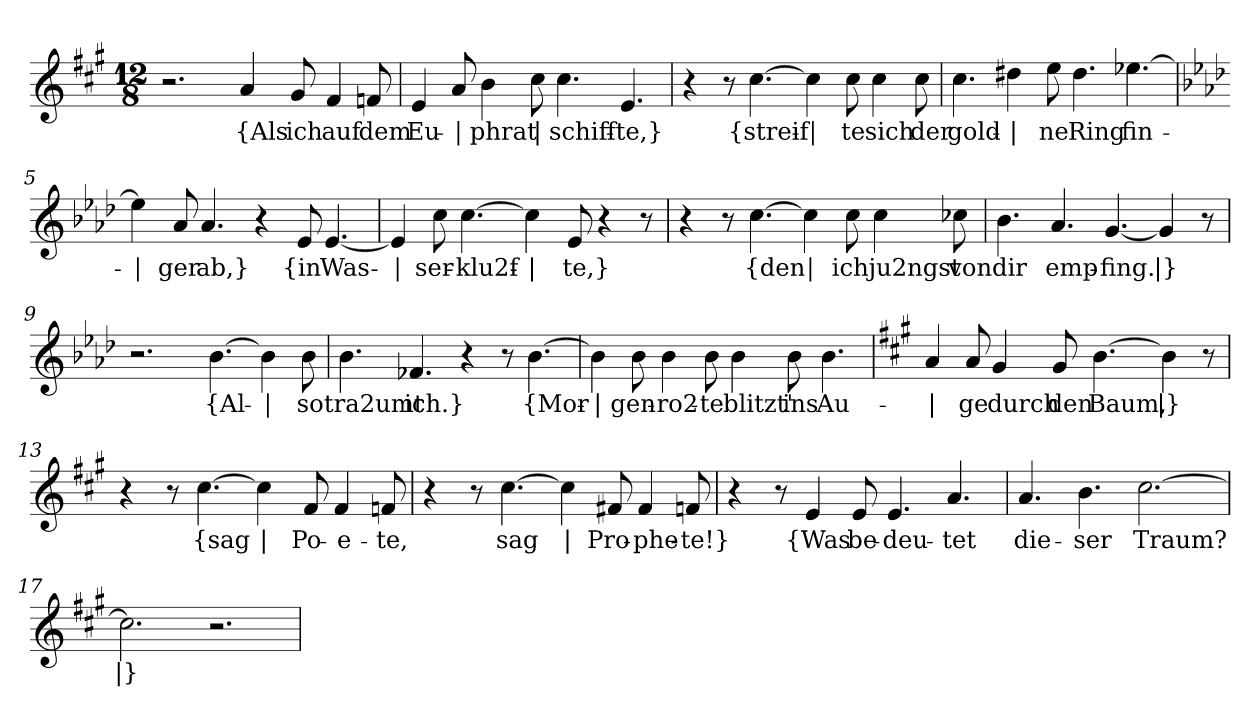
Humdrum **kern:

**kern	**text
*part1	*part1
*staff1	*staff1
*clefG2	*
*k[f#c#g#]	*
*M12/8	*
=1	=1
2.r	.
!	!LO:LY:b
4a/	{Als
!	!LO:LY:b
8g#/	ich
!	!LO:LY:b
4f#/	auf
!	!LO:LY:b
8fn/	dem
=2	=2
!	!LO:LY:b
4e/	Eu-
!	!LO:LY:b
8a/	|
!	!LO:LY:b
4b\	phrat
!	!LO:LY:b
8cc#\	|
!	!LO:LY:b
4.cc#\	schiff-
!	!LO:LY:b
4.e/	-te,}
=3	=3
4r	.
8r	.
!	!LO:LY:b
[4.cc#\	{streif-
!	!LO:LY:b
4cc#\]	|
!	!LO:LY:b
8cc#\	-te
!	!LO:LY:b
4cc#\	sich
!	!LO:LY:b
8cc#\	der
!!LO:LB:g=z
=4	=4
!	!LO:LY:b
4.cc#\	gold-
!	!LO:LY:b
4dd#X\	|
!	!LO:LY:b
8ee\	-ne
!	!LO:LY:b
4.dd#\	Ring
!	!LO:LY:b
[4.ee-X\	fin-
=5	=5
*k[b-e-a-d-]	*
!	!LO:LY:b
4ee-\]	|
!	!LO:LY:b
8a-/	-ger
!	!LO:LY:b
4.a-/	ab,}
4r	.
!	!LO:LY:b
8e-/	{in
!	!LO:LY:b
[4.e-/	Was-
=6	=6
!	!LO:LY:b
4e-/]	|
!	!LO:LY:b
8cc\	-ser-
!	!LO:LY:b
[4.cc\	-klu2f-
!	!LO:LY:b
4cc\]	|
!	!LO:LY:b
8e-/	-te,}
4r	.
8r	.
!!LO:LB:g=z
=7	=7
4r	.
8r	.
!	!LO:LY:b
[4.cc\	{den
!	!LO:LY:b
4cc\]	|
!	!LO:LY:b
8cc\	ich
!	!LO:LY:b
4cc\	ju2ngst
!	!LO:LY:b
8cc-X\	von
=8	=8
!	!LO:LY:b
4.b-\	dir
!	!LO:LY:b
4.a-/	emp-
!	!LO:LY:b
[4.g/	-fing.
!	!LO:LY:b
4g/]	|}
8r	.
=9	=9
2.r	.
!	!LO:LY:b
[4.b-\	{Al-
!	!LO:LY:b
4b-\]	|
!	!LO:LY:b
8b-\	-so
=10	=10
!	!LO:LY:b
4.b-\	tra2umt
!	!LO:LY:b
4.f-X/	ich.}
4r	.
8r	.
!	!LO:LY:b
[4.b-\	{Mor-
!!LO:LB:g=z
=11	=11
!	!LO:LY:b
4b-\]	|
!	!LO:LY:b
8b-\	-gen-
!	!LO:LY:b
4b-\	-ro2-
!	!LO:LY:b
8b-\	-te
!	!LO:LY:b
4b-\	blitzt'
!	!LO:LY:b
8b-\	ins
!	!LO:LY:b
4.b-\	Au-
=12	=12
*k[f#c#g#]	*
!	!LO:LY:b
4a/	|
!	!LO:LY:b
8a/	-ge
!	!LO:LY:b
4g#/	durch
!	!LO:LY:b
8g#/	den
!	!LO:LY:b
[4.b\	Baum,
!	!LO:LY:b
4b\]	|}
8r	.
=13	=13
4r	.
8r	.
!	!LO:LY:b
[4.cc#\	{sag
!	!LO:LY:b
4cc#\]	|
!	!LO:LY:b
8f#/	Po-
!	!LO:LY:b
4f#/	-e-
!	!LO:LY:b
8fn/	-te,
!!LO:LB:g=z
=14	=14
4r	.
8r	.
!	!LO:LY:b
[4.cc#\	sag
!	!LO:LY:b
4cc#\]	|
!	!LO:LY:b
8f#X/	Pro-
!	!LO:LY:b
4f#/	-phe-
!	!LO:LY:b
8fn/	-te!}
=15	=15
4r	.
8r	.
!	!LO:LY:b
4e/	{Was
!	!LO:LY:b
8e/	be-
!	!LO:LY:b
4.e/	-deu-
!	!LO:LY:b
4.a/	-tet
=16	=16
!	!LO:LY:b
4.a/	die-
!	!LO:LY:b
4.b\	-ser
!	!LO:LY:b
[2.cc#\	Traum?
=17	=17
!	!LO:LY:b
2.cc#\]	|}
2.r	.
=	=
*-	*-
